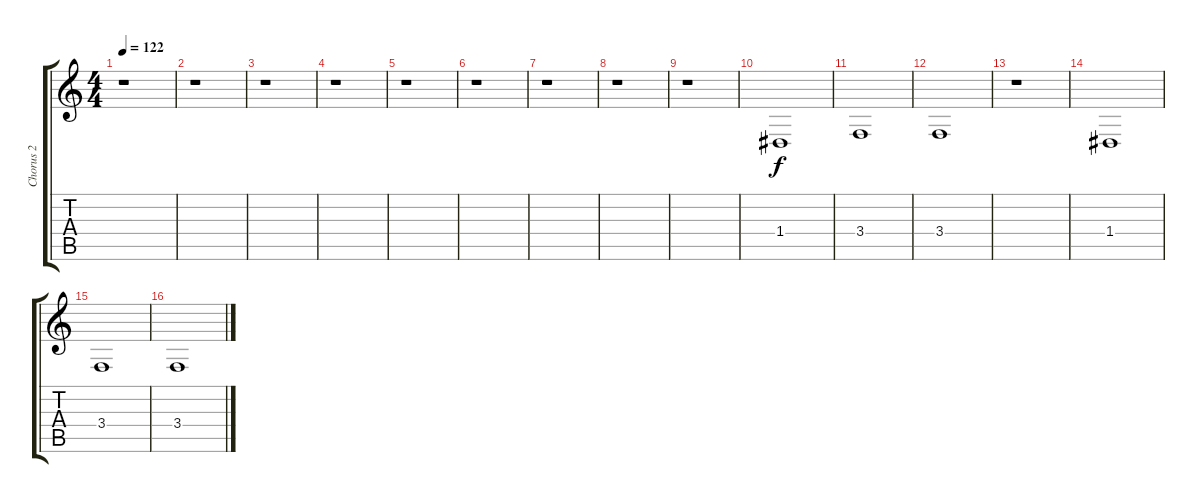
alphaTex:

\track ("Chorus 2" "Chorus 2") {instrument pad4choir}
\staff {score tabs}
\tuning (E4 B3 G3 D3 A2 E2) {hide}
\ts (4 4)
\tempo 122
\clef g2
\ks c
r.1{dy f} |
r.1 |
r.1 |
r.1 |
r.1 |
r.1 |
r.1 |
r.1 |
r.1 |
1.4.1 |
3.4.1 |
3.4.1 |
r.1 |
1.4.1 |
3.4.1 |
3.4.1
